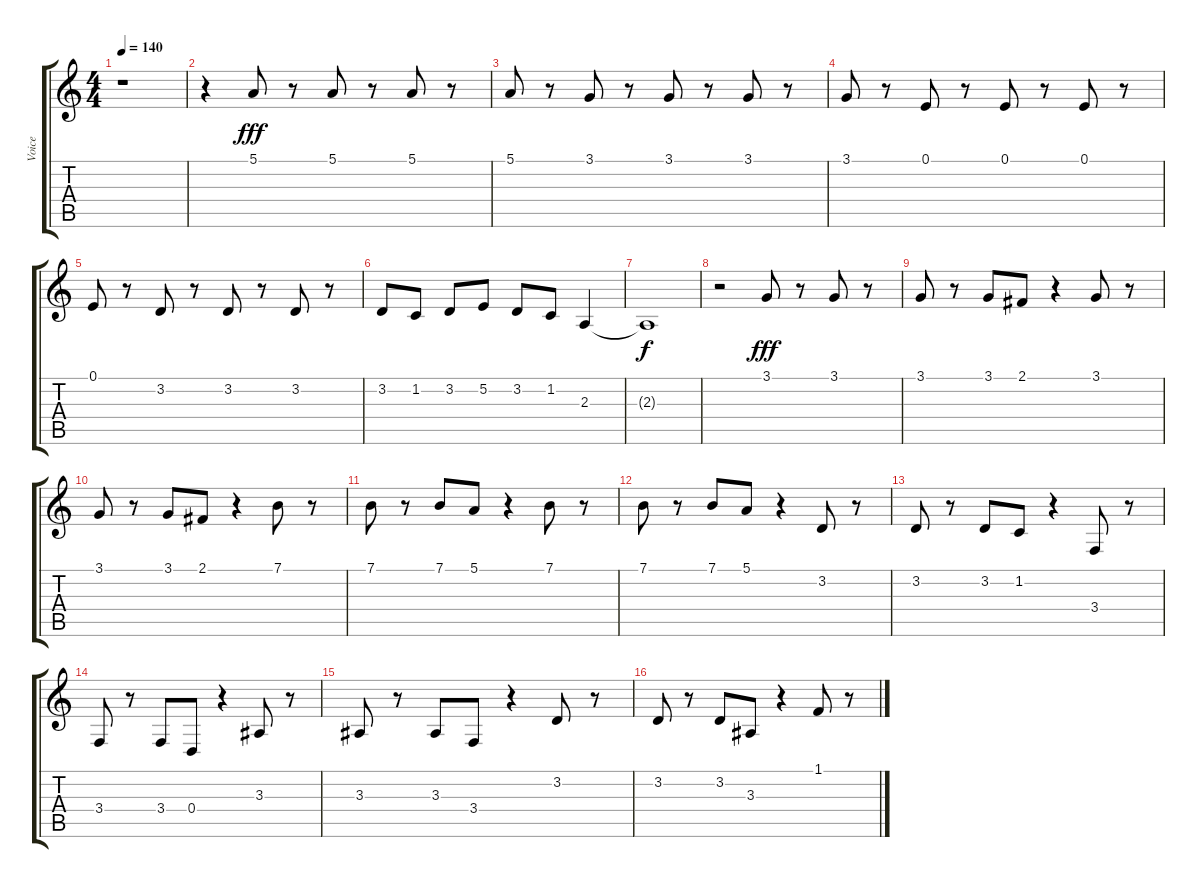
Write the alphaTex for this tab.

\track ("Voice" "Voice") {instrument lead6voice}
\staff {score tabs}
\tuning (E4 B3 G3 D3 A2 E2) {hide}
\ts (4 4)
\tempo 140
\clef g2
\ks c
r.1{dy f} |
r.4 5.1.8{dy fff} r.8 5.1.8 r.8 5.1.8 r.8 |
5.1.8 r.8 3.1.8 r.8 3.1.8 r.8 3.1.8 r.8 |
3.1.8 r.8 0.1.8 r.8 0.1.8 r.8 0.1.8 r.8 |
0.1.8 r.8 3.2.8 r.8 3.2.8 r.8 3.2.8 r.8 |
3.2.8 1.2.8 3.2.8 5.2.8 3.2.8 1.2.8 2.3.4 |
2.3{t}.1{dy f} |
r.2 3.1.8{dy fff} r.8 3.1.8 r.8 |
3.1.8 r.8 3.1.8 2.1.8 r.4 3.1.8 r.8 |
3.1.8 r.8 3.1.8 2.1.8 r.4 7.1.8 r.8 |
7.1.8 r.8 7.1.8 5.1.8 r.4 7.1.8 r.8 |
7.1.8 r.8 7.1.8 5.1.8 r.4 3.2.8 r.8 |
3.2.8 r.8 3.2.8 1.2.8 r.4 3.4.8 r.8 |
3.4.8 r.8 3.4.8 0.4.8 r.4 3.3.8 r.8 |
3.3.8 r.8 3.3.8 3.4.8 r.4 3.2.8 r.8 |
3.2.8 r.8 3.2.8 3.3.8 r.4 1.1.8 r.8
